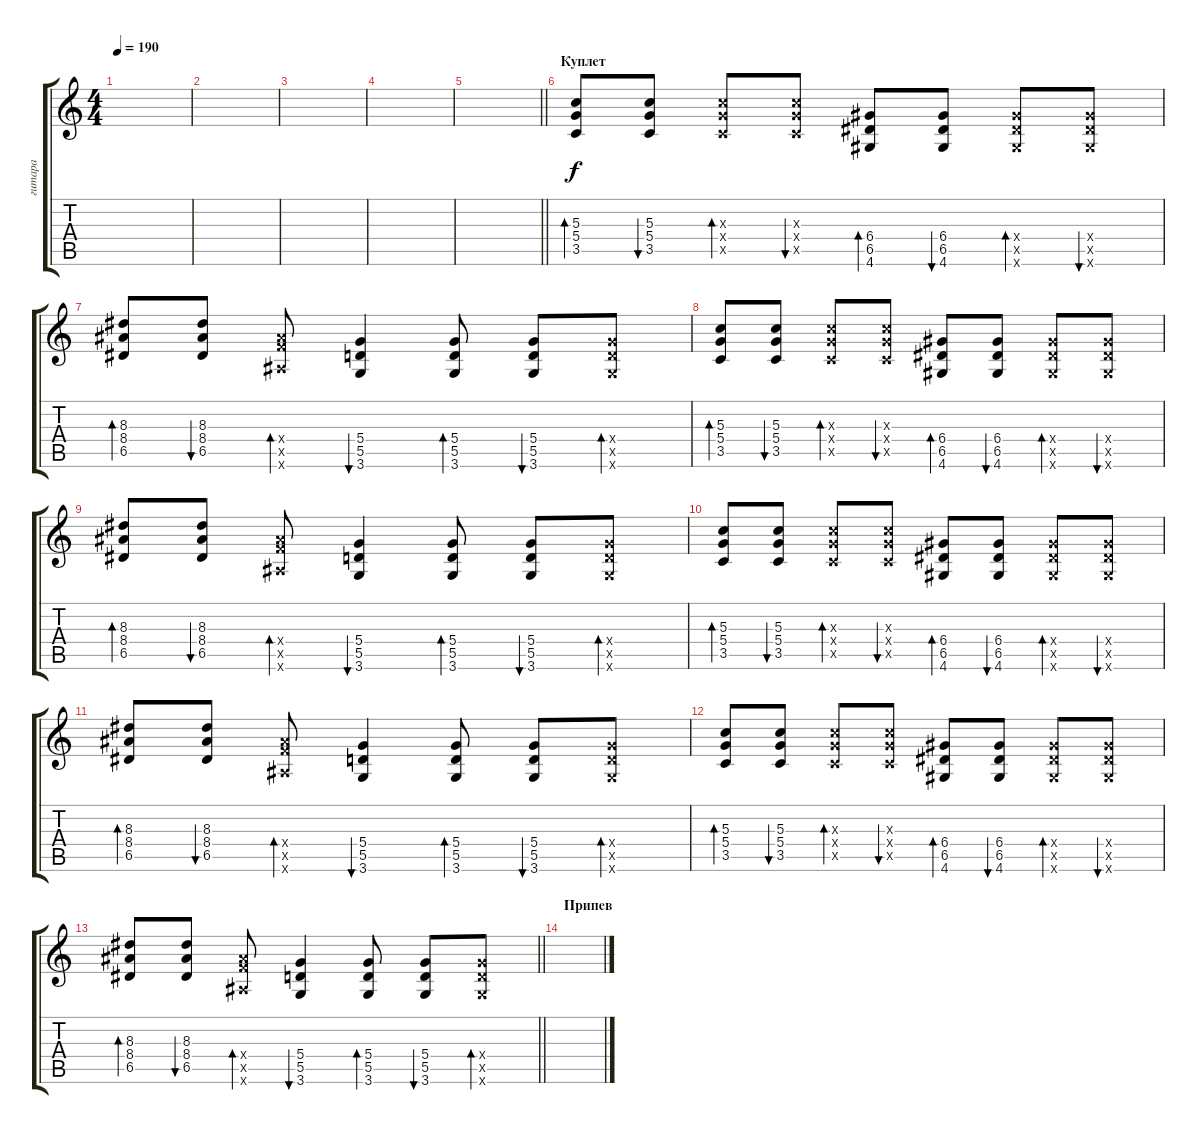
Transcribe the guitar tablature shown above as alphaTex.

\track ("гитара" "гитара") {instrument acousticguitarsteel}
\staff {score tabs}
\tuning (E4 B3 G3 D3 A2 E2) {hide}
\ts (4 4)
\tempo 190
\clef g2
\ks c
|
|
|
|
\barLineRight lightlight
|
\section ("" "Куплет")
(5.3 5.4 3.5).8{bd 30} (5.3 5.4 3.5).8{bu 30} (5.3{x} 5.4{x} 3.5{x}).8{bd 30} (5.3{x} 5.4{x} 3.5{x}).8{bu 30} (6.4 6.5 4.6).8{bd 30} (6.4 6.5 4.6).8{bu 30} (6.4{x} 6.5{x} 4.6{x}).8{bd 30} (6.4{x} 6.5{x} 4.6{x}).8{bu 30} |
(8.3 8.4 6.5).8{bd 30} (8.3 8.4 6.5).8{bu 30} (8.4{x} 8.5{x} 6.6{x}).8{bd 30} (5.4 5.5 3.6).4{bu 30} (5.4 5.5 3.6).8{bd 30} (5.4 5.5 3.6).8{bu 30} (5.4{x} 5.5{x} 3.6{x}).8{bd 30} |
(5.3 5.4 3.5).8{bd 30} (5.3 5.4 3.5).8{bu 30} (5.3{x} 5.4{x} 3.5{x}).8{bd 30} (5.3{x} 5.4{x} 3.5{x}).8{bu 30} (6.4 6.5 4.6).8{bd 30} (6.4 6.5 4.6).8{bu 30} (6.4{x} 6.5{x} 4.6{x}).8{bd 30} (6.4{x} 6.5{x} 4.6{x}).8{bu 30} |
(8.3 8.4 6.5).8{bd 30} (8.3 8.4 6.5).8{bu 30} (8.4{x} 8.5{x} 6.6{x}).8{bd 30} (5.4 5.5 3.6).4{bu 30} (5.4 5.5 3.6).8{bd 30} (5.4 5.5 3.6).8{bu 30} (5.4{x} 5.5{x} 3.6{x}).8{bd 30} |
(5.3 5.4 3.5).8{bd 30} (5.3 5.4 3.5).8{bu 30} (5.3{x} 5.4{x} 3.5{x}).8{bd 30} (5.3{x} 5.4{x} 3.5{x}).8{bu 30} (6.4 6.5 4.6).8{bd 30} (6.4 6.5 4.6).8{bu 30} (6.4{x} 6.5{x} 4.6{x}).8{bd 30} (6.4{x} 6.5{x} 4.6{x}).8{bu 30} |
(8.3 8.4 6.5).8{bd 30} (8.3 8.4 6.5).8{bu 30} (8.4{x} 8.5{x} 6.6{x}).8{bd 30} (5.4 5.5 3.6).4{bu 30} (5.4 5.5 3.6).8{bd 30} (5.4 5.5 3.6).8{bu 30} (5.4{x} 5.5{x} 3.6{x}).8{bd 30} |
(5.3 5.4 3.5).8{bd 30} (5.3 5.4 3.5).8{bu 30} (5.3{x} 5.4{x} 3.5{x}).8{bd 30} (5.3{x} 5.4{x} 3.5{x}).8{bu 30} (6.4 6.5 4.6).8{bd 30} (6.4 6.5 4.6).8{bu 30} (6.4{x} 6.5{x} 4.6{x}).8{bd 30} (6.4{x} 6.5{x} 4.6{x}).8{bu 30} |
\barLineRight lightlight
(8.3 8.4 6.5).8{bd 30} (8.3 8.4 6.5).8{bu 30} (8.4{x} 8.5{x} 6.6{x}).8{bd 30} (5.4 5.5 3.6).4{bu 30} (5.4 5.5 3.6).8{bd 30} (5.4 5.5 3.6).8{bu 30} (5.4{x} 5.5{x} 3.6{x}).8{bd 30} |
\section ("" "Припев")
